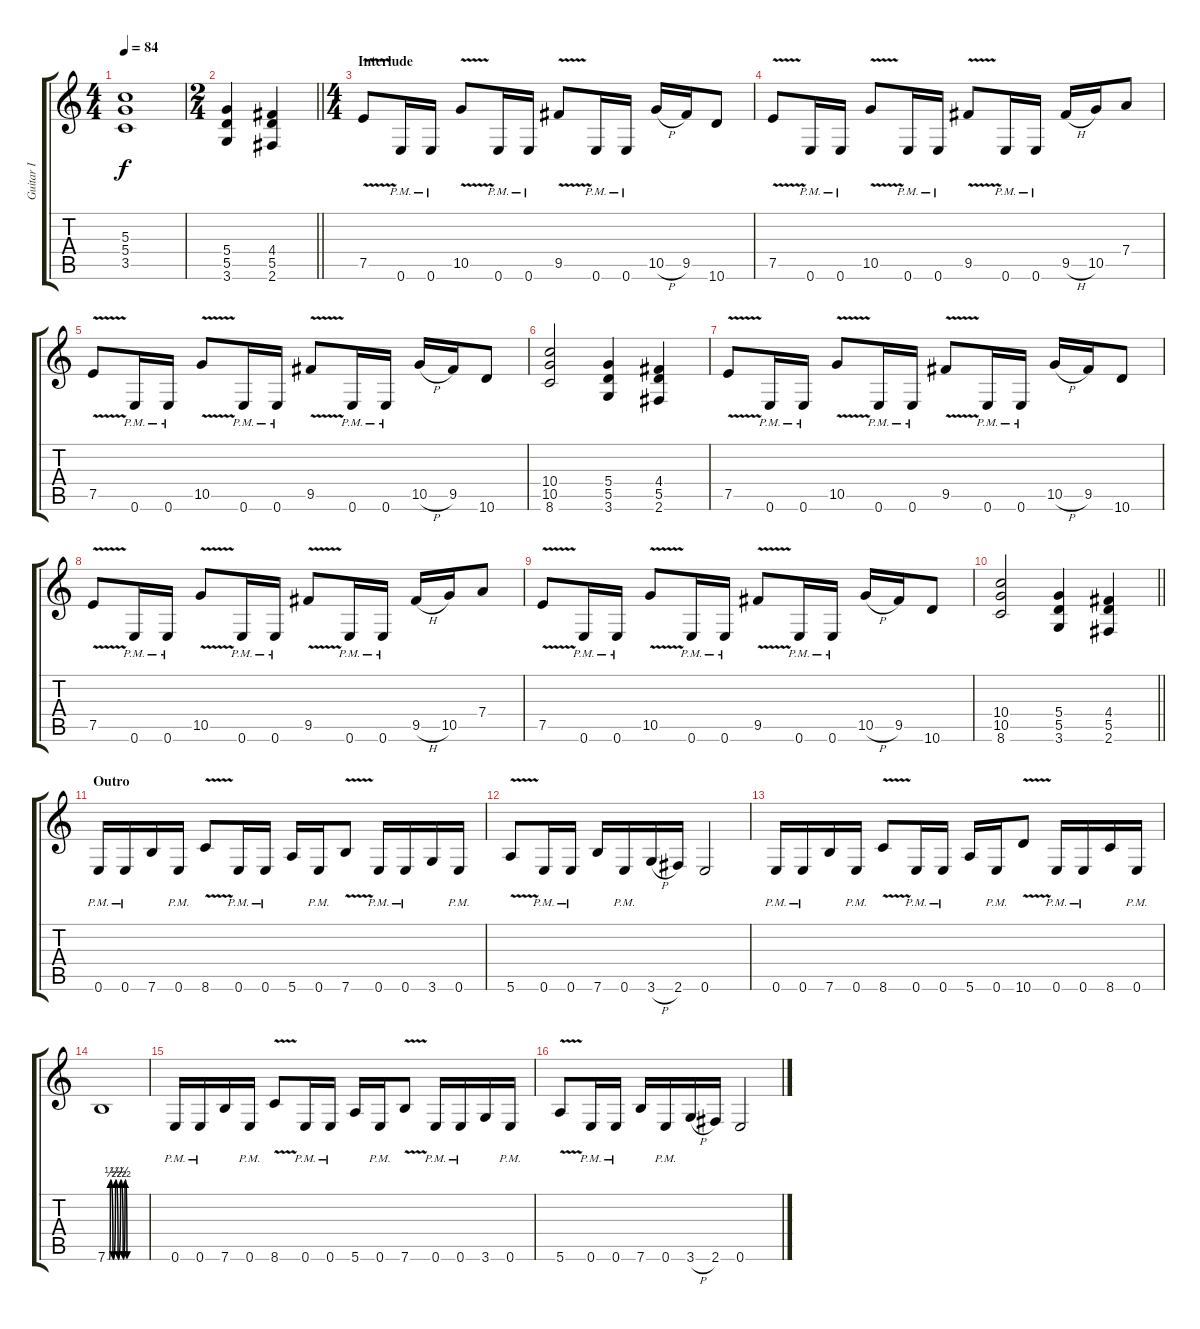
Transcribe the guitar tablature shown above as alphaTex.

\track ("Guitar I" "Guitar I") {instrument overdrivenguitar}
\staff {score tabs}
\tuning (E4 B3 G3 D3 A2 E2) {hide}
\ts (4 4)
\tempo 84
\clef g2
\ks c
(5.3 5.4 3.5).1{dy f} |
\ts (2 4)
\barLineRight lightlight
(5.4 5.5 3.6).4 (4.4 5.5 2.6).4 |
\ts (4 4)
\section ("" "Interlude")
7.5{v}.8 0.6{pm}.16 0.6{pm}.16 10.5{v}.8 0.6{pm}.16 0.6{pm}.16 9.5{v}.8 0.6{pm}.16 0.6{pm}.16 10.5{h}.16 9.5.16 10.6.8 |
7.5{v}.8 0.6{pm}.16 0.6{pm}.16 10.5{v}.8 0.6{pm}.16 0.6{pm}.16 9.5{v}.8 0.6{pm}.16 0.6{pm}.16 9.5{h}.16 10.5.16 7.4.8 |
7.5{v}.8 0.6{pm}.16 0.6{pm}.16 10.5{v}.8 0.6{pm}.16 0.6{pm}.16 9.5{v}.8 0.6{pm}.16 0.6{pm}.16 10.5{h}.16 9.5.16 10.6.8 |
(10.4 10.5 8.6).2 (5.4 5.5 3.6).4 (4.4 5.5 2.6).4 |
7.5{v}.8 0.6{pm}.16 0.6{pm}.16 10.5{v}.8 0.6{pm}.16 0.6{pm}.16 9.5{v}.8 0.6{pm}.16 0.6{pm}.16 10.5{h}.16 9.5.16 10.6.8 |
7.5{v}.8 0.6{pm}.16 0.6{pm}.16 10.5{v}.8 0.6{pm}.16 0.6{pm}.16 9.5{v}.8 0.6{pm}.16 0.6{pm}.16 9.5{h}.16 10.5.16 7.4.8 |
7.5{v}.8 0.6{pm}.16 0.6{pm}.16 10.5{v}.8 0.6{pm}.16 0.6{pm}.16 9.5{v}.8 0.6{pm}.16 0.6{pm}.16 10.5{h}.16 9.5.16 10.6.8 |
\barLineRight lightlight
(10.4 10.5 8.6).2 (5.4 5.5 3.6).4 (4.4 5.5 2.6).4 |
\section ("" "Outro")
0.6{pm}.16 0.6{pm}.16 7.6.16 0.6{pm}.16 8.6{v}.8 0.6{pm}.16 0.6{pm}.16 5.6.16 0.6{pm}.16 7.6{v}.8 0.6{pm}.16 0.6{pm}.16 3.6.16 0.6{pm}.16 |
5.6{v}.8 0.6{pm}.16 0.6{pm}.16 7.6.16 0.6{pm}.16 3.6{h}.16 2.6.16 0.6.2 |
0.6{pm}.16 0.6{pm}.16 7.6.16 0.6{pm}.16 8.6{v}.8 0.6{pm}.16 0.6{pm}.16 5.6.16 0.6{pm}.16 10.6{v}.8 0.6{pm}.16 0.6{pm}.16 8.6.16 0.6{pm}.16 |
7.6{be (custom 0 0 3 0 5 2 9 0 13 2 17 0 21 2 25 0 28 2 31 0 60 0)}.1 |
0.6{pm}.16 0.6{pm}.16 7.6.16 0.6{pm}.16 8.6{v}.8 0.6{pm}.16 0.6{pm}.16 5.6.16 0.6{pm}.16 7.6{v}.8 0.6{pm}.16 0.6{pm}.16 3.6.16 0.6{pm}.16 |
5.6{v}.8 0.6{pm}.16 0.6{pm}.16 7.6.16 0.6{pm}.16 3.6{h}.16 2.6.16 0.6.2
